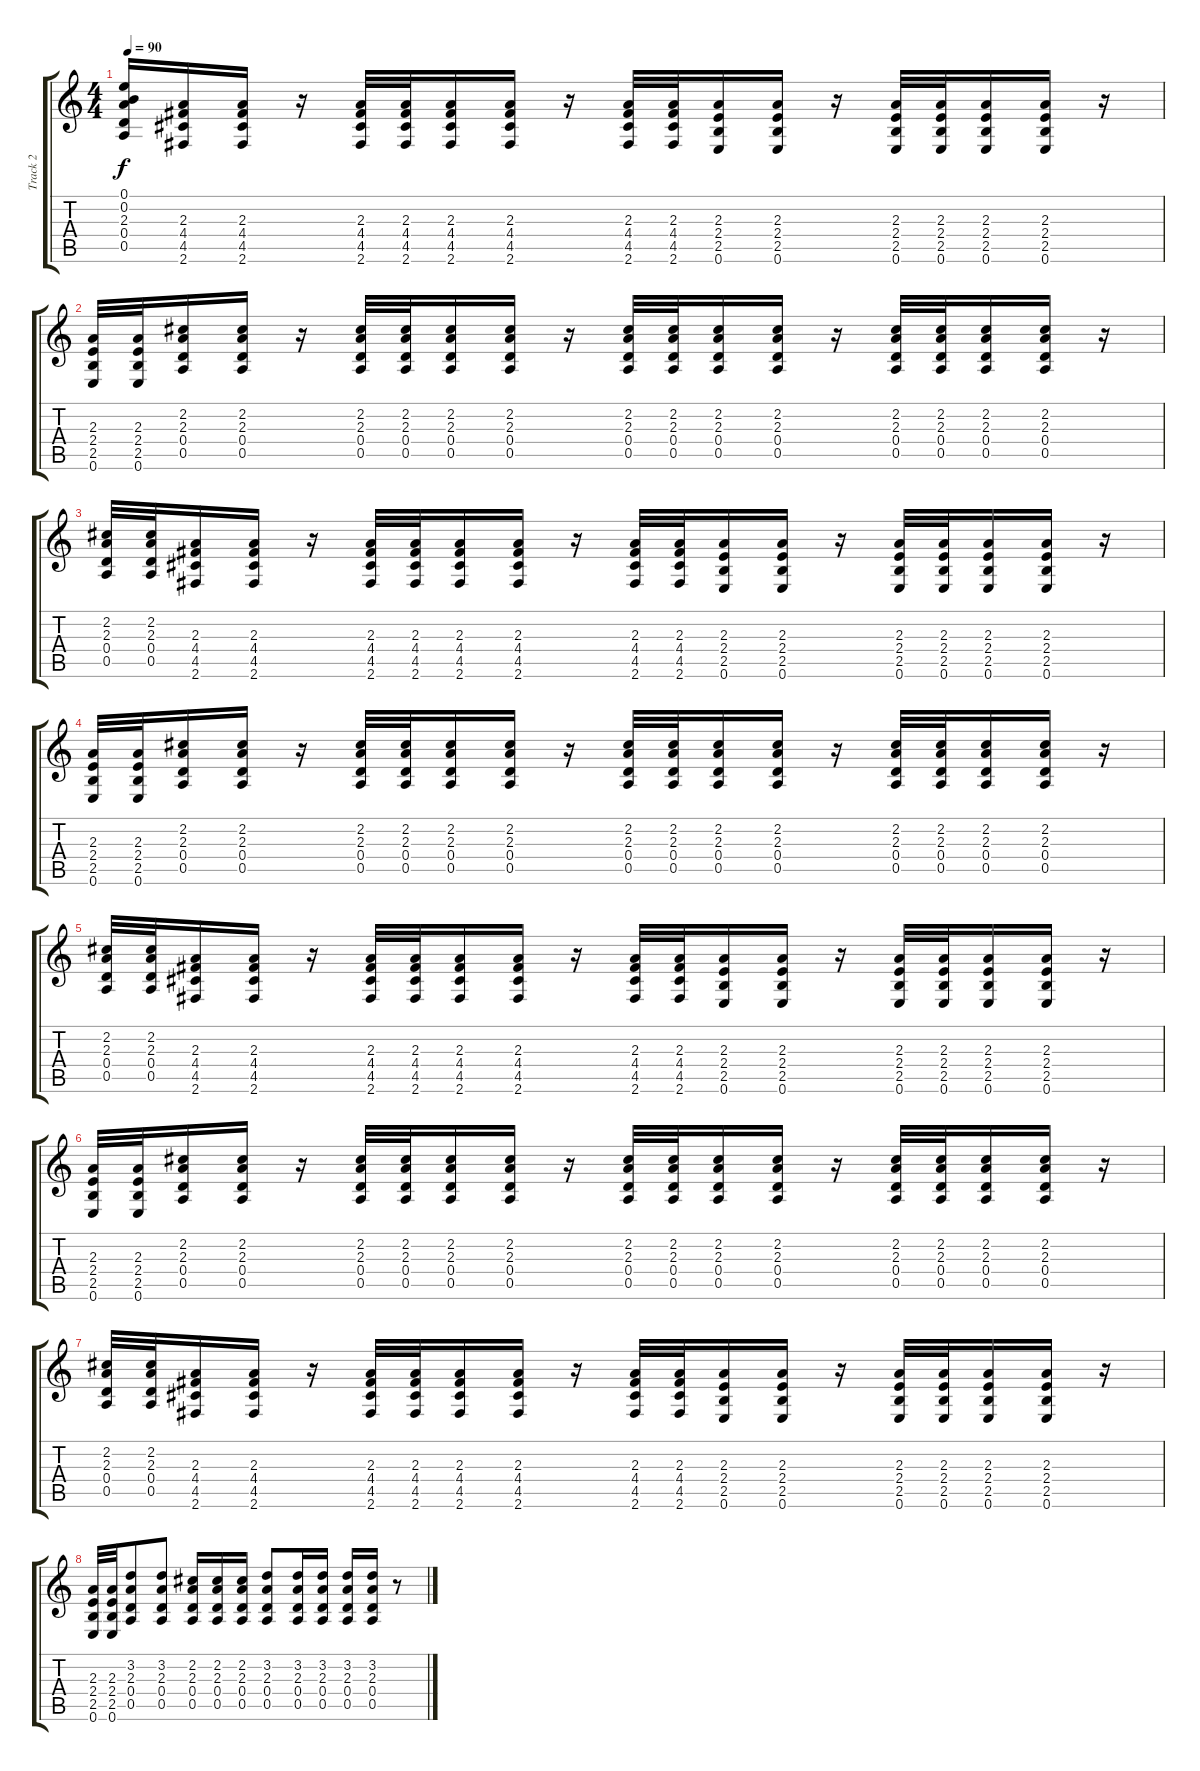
\track ("Track 2" "Track 2") {instrument acousticguitarsteel}
\staff {score tabs}
\tuning (E4 B3 G3 D3 A2 E2) {hide}
\ts (4 4)
\tempo 90
\clef g2
\ks c
(0.1{t} 0.2{t} 2.3{t} 0.4{t} 0.5{t}).16{dy f} (2.3 4.4 4.5 2.6).16 (2.3 4.4 4.5 2.6).16 r.16 (2.3 4.4 4.5 2.6).32 (2.3 4.4 4.5 2.6).32 (2.3 4.4 4.5 2.6).16 (2.3 4.4 4.5 2.6).16 r.16 (2.3 4.4 4.5 2.6).32 (2.3 4.4 4.5 2.6).32 (2.3 2.4 2.5 0.6).16 (2.3 2.4 2.5 0.6).16 r.16 (2.3 2.4 2.5 0.6).32 (2.3 2.4 2.5 0.6).32 (2.3 2.4 2.5 0.6).16 (2.3 2.4 2.5 0.6).16 r.16 |
(2.3 2.4 2.5 0.6).32 (2.3 2.4 2.5 0.6).32 (2.2 2.3 0.4 0.5).16 (2.2 2.3 0.4 0.5).16 r.16 (2.2 2.3 0.4 0.5).32 (2.2 2.3 0.4 0.5).32 (2.2 2.3 0.4 0.5).16 (2.2 2.3 0.4 0.5).16 r.16 (2.2 2.3 0.4 0.5).32 (2.2 2.3 0.4 0.5).32 (2.2 2.3 0.4 0.5).16 (2.2 2.3 0.4 0.5).16 r.16 (2.2 2.3 0.4 0.5).32 (2.2 2.3 0.4 0.5).32 (2.2 2.3 0.4 0.5).16 (2.2 2.3 0.4 0.5).16 r.16 |
(2.2 2.3 0.4 0.5).32 (2.2 2.3 0.4 0.5).32 (2.3 4.4 4.5 2.6).16 (2.3 4.4 4.5 2.6).16 r.16 (2.3 4.4 4.5 2.6).32 (2.3 4.4 4.5 2.6).32 (2.3 4.4 4.5 2.6).16 (2.3 4.4 4.5 2.6).16 r.16 (2.3 4.4 4.5 2.6).32 (2.3 4.4 4.5 2.6).32 (2.3 2.4 2.5 0.6).16 (2.3 2.4 2.5 0.6).16 r.16 (2.3 2.4 2.5 0.6).32 (2.3 2.4 2.5 0.6).32 (2.3 2.4 2.5 0.6).16 (2.3 2.4 2.5 0.6).16 r.16 |
(2.3 2.4 2.5 0.6).32 (2.3 2.4 2.5 0.6).32 (2.2 2.3 0.4 0.5).16 (2.2 2.3 0.4 0.5).16 r.16 (2.2 2.3 0.4 0.5).32 (2.2 2.3 0.4 0.5).32 (2.2 2.3 0.4 0.5).16 (2.2 2.3 0.4 0.5).16 r.16 (2.2 2.3 0.4 0.5).32 (2.2 2.3 0.4 0.5).32 (2.2 2.3 0.4 0.5).16 (2.2 2.3 0.4 0.5).16 r.16 (2.2 2.3 0.4 0.5).32 (2.2 2.3 0.4 0.5).32 (2.2 2.3 0.4 0.5).16 (2.2 2.3 0.4 0.5).16 r.16 |
(2.2 2.3 0.4 0.5).32 (2.2 2.3 0.4 0.5).32 (2.3 4.4 4.5 2.6).16 (2.3 4.4 4.5 2.6).16 r.16 (2.3 4.4 4.5 2.6).32 (2.3 4.4 4.5 2.6).32 (2.3 4.4 4.5 2.6).16 (2.3 4.4 4.5 2.6).16 r.16 (2.3 4.4 4.5 2.6).32 (2.3 4.4 4.5 2.6).32 (2.3 2.4 2.5 0.6).16 (2.3 2.4 2.5 0.6).16 r.16 (2.3 2.4 2.5 0.6).32 (2.3 2.4 2.5 0.6).32 (2.3 2.4 2.5 0.6).16 (2.3 2.4 2.5 0.6).16 r.16 |
(2.3 2.4 2.5 0.6).32 (2.3 2.4 2.5 0.6).32 (2.2 2.3 0.4 0.5).16 (2.2 2.3 0.4 0.5).16 r.16 (2.2 2.3 0.4 0.5).32 (2.2 2.3 0.4 0.5).32 (2.2 2.3 0.4 0.5).16 (2.2 2.3 0.4 0.5).16 r.16 (2.2 2.3 0.4 0.5).32 (2.2 2.3 0.4 0.5).32 (2.2 2.3 0.4 0.5).16 (2.2 2.3 0.4 0.5).16 r.16 (2.2 2.3 0.4 0.5).32 (2.2 2.3 0.4 0.5).32 (2.2 2.3 0.4 0.5).16 (2.2 2.3 0.4 0.5).16 r.16 |
(2.2 2.3 0.4 0.5).32 (2.2 2.3 0.4 0.5).32 (2.3 4.4 4.5 2.6).16 (2.3 4.4 4.5 2.6).16 r.16 (2.3 4.4 4.5 2.6).32 (2.3 4.4 4.5 2.6).32 (2.3 4.4 4.5 2.6).16 (2.3 4.4 4.5 2.6).16 r.16 (2.3 4.4 4.5 2.6).32 (2.3 4.4 4.5 2.6).32 (2.3 2.4 2.5 0.6).16 (2.3 2.4 2.5 0.6).16 r.16 (2.3 2.4 2.5 0.6).32 (2.3 2.4 2.5 0.6).32 (2.3 2.4 2.5 0.6).16 (2.3 2.4 2.5 0.6).16 r.16 |
(2.3 2.4 2.5 0.6).32 (2.3 2.4 2.5 0.6).32 (3.2 2.3 0.4 0.5).8 (3.2 2.3 0.4 0.5).8 (2.2 2.3 0.4 0.5).16 (2.2 2.3 0.4 0.5).16 (2.2 2.3 0.4 0.5).16 (3.2 2.3 0.4 0.5).8 (3.2 2.3 0.4 0.5).16 (3.2 2.3 0.4 0.5).16 (3.2 2.3 0.4 0.5).16 (3.2 2.3 0.4 0.5).16 r.8
